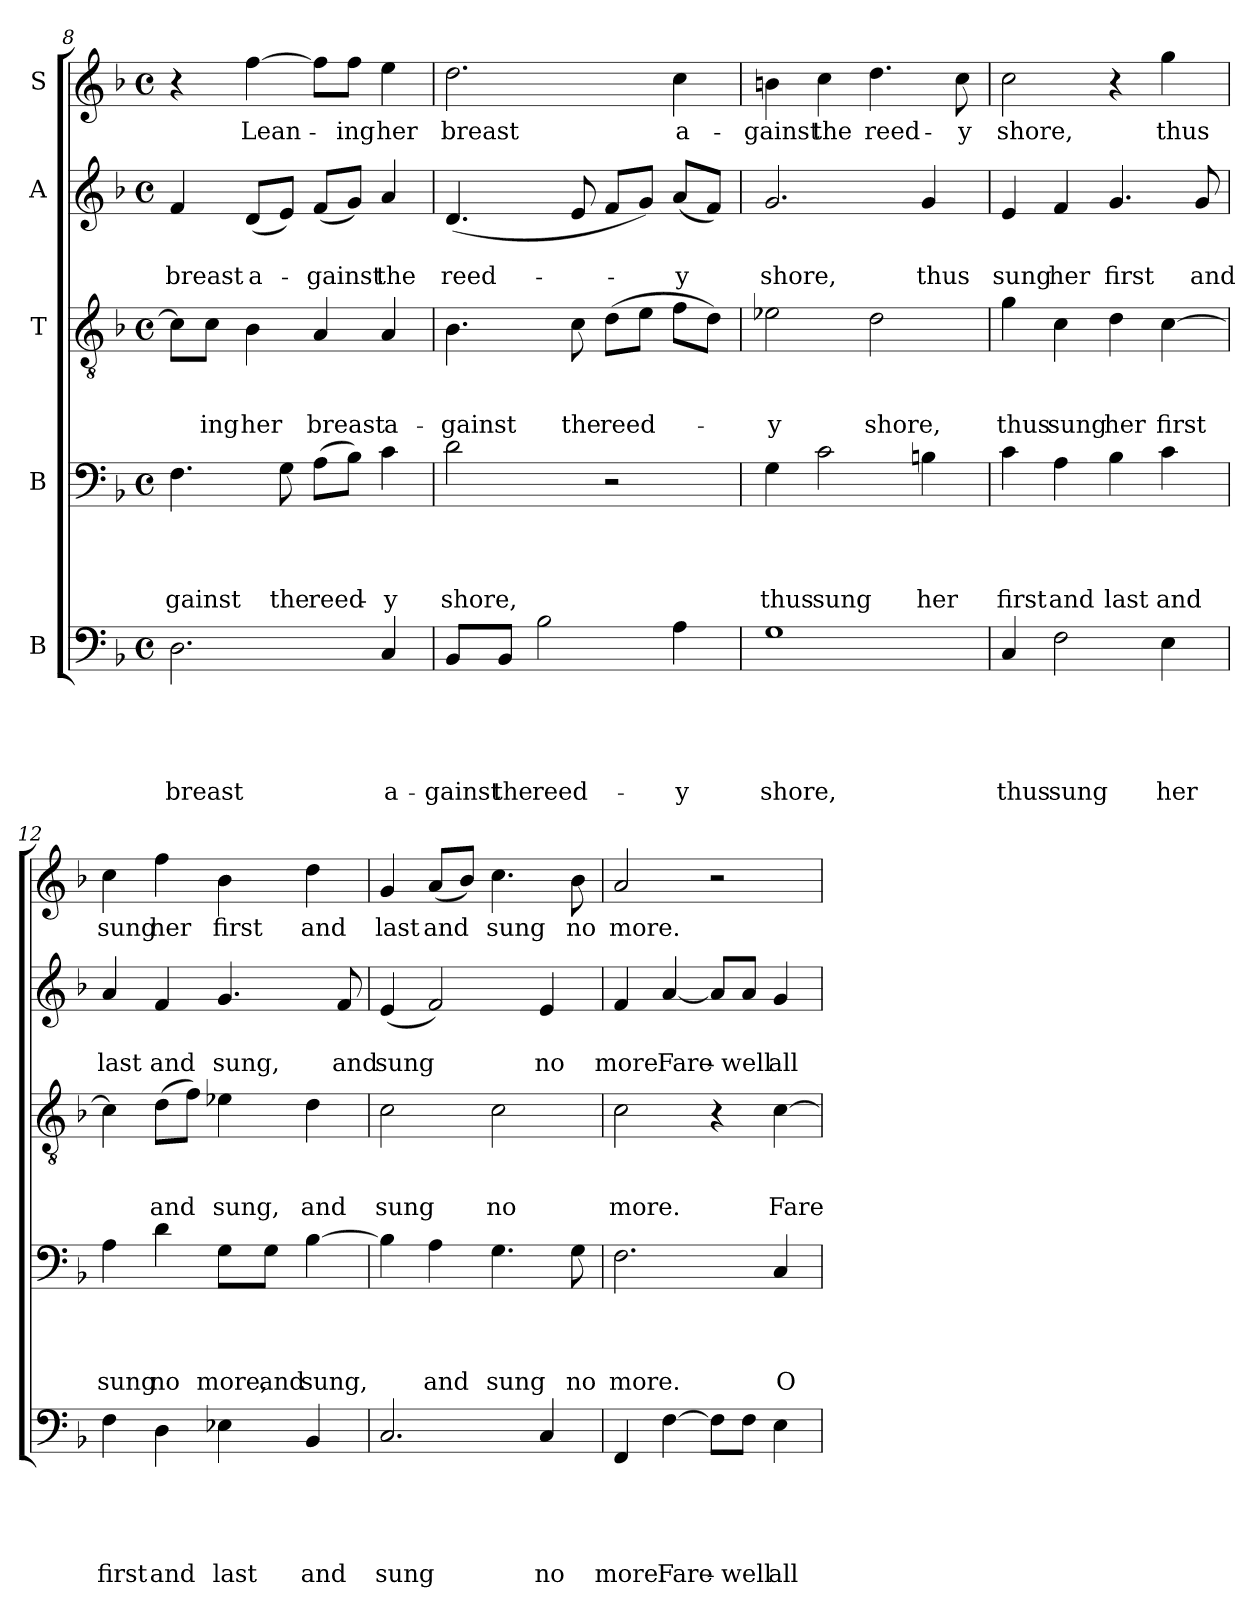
**kern	**text	**text	**text	**text	**text	**kern	**text	**text	**text	**text	**kern	**text	**text	**text	**kern	**text	**text	**kern	**text
*part5	*part5	*part5	*part5	*part5	*part5	*part4	*part4	*part4	*part4	*part4	*part3	*part3	*part3	*part3	*part2	*part2	*part2	*part1	*part1
*staff5	*staff5	*staff5	*staff5	*staff5	*staff5	*staff4	*staff4	*staff4	*staff4	*staff4	*staff3	*staff3	*staff3	*staff3	*staff2	*staff2	*staff2	*staff1	*staff1
*I"B	*	*	*	*	*	*I"B	*	*	*	*	*I"T	*	*	*	*I"A	*	*	*I"S	*
*clefF4	*	*	*	*	*	*clefF4	*	*	*	*	*clefGv2	*	*	*	*clefG2	*	*	*clefG2	*
*k[b-]	*	*	*	*	*	*k[b-]	*	*	*	*	*k[b-]	*	*	*	*k[b-]	*	*	*k[b-]	*
*F:	*	*	*	*	*	*F:	*	*	*	*	*F:	*	*	*	*F:	*	*	*F:	*
*M4/4	*	*	*	*	*	*M4/4	*	*	*	*	*M4/4	*	*	*	*M4/4	*	*	*M4/4	*
*met(c)	*	*	*	*	*	*met(c)	*	*	*	*	*met(c)	*	*	*	*met(c)	*	*	*met(c)	*
=8	=8	=8	=8	=8	=8	=8	=8	=8	=8	=8	=8	=8	=8	=8	=8	=8	=8	=8	=8
!	!	!	!	!	!LO:LY:b	!	!	!	!	!LO:LY:b	!	!	!	!	!	!	!LO:LY:b	!	!
2.D\	.	.	.	.	breast	4.F\	.	.	.	-gainst	8c\L]	.	.	.	4f/	.	breast	4r	.
!	!	!	!	!	!	!	!	!	!	!	!	!	!	!LO:LY:b	!	!	!	!	!
.	.	.	.	.	.	.	.	.	.	.	8c\J	.	.	-ing	.	.	.	.	.
!	!	!	!	!	!	!	!	!	!	!	!	!	!	!LO:LY:b	!	!	!LO:LY:b	!	!LO:LY:b
.	.	.	.	.	.	.	.	.	.	.	4B-\	.	.	her	(<8d/L	.	a-	[4ff\	Lean-
!	!	!	!	!	!	!	!	!	!	!LO:LY:b	!	!	!	!	!	!	!	!	!
.	.	.	.	.	.	8G\	.	.	.	the	.	.	.	.	8e/J)	.	.	.	.
!	!	!	!	!	!	!	!	!	!	!LO:LY:b	!	!	!	!LO:LY:b	!	!	!LO:LY:b	!	!
.	.	.	.	.	.	(>8A\L	.	.	.	reed-	4A/	.	.	breast	(<8f/L	.	-gainst	8ff\L]	.
!	!	!	!	!	!	!	!	!	!	!	!	!	!	!	!	!	!	!	!LO:LY:b
.	.	.	.	.	.	8B-\J)	.	.	.	.	.	.	.	.	8g/J)	.	.	8ff\J	-ing
!	!	!	!	!	!LO:LY:b	!	!	!	!	!LO:LY:b	!	!	!	!LO:LY:b	!	!	!LO:LY:b	!	!LO:LY:b
4C/	.	.	.	.	a-	4c\	.	.	.	-y	4A/	.	.	a-	4a/	.	the	4ee\	her
=9	=9	=9	=9	=9	=9	=9	=9	=9	=9	=9	=9	=9	=9	=9	=9	=9	=9	=9	=9
!	!	!	!	!	!LO:LY:b	!	!	!	!	!LO:LY:b	!	!	!	!LO:LY:b	!	!	!LO:LY:b	!	!LO:LY:b
8BB-/L	.	.	.	.	-gainst	2d\	.	.	.	shore,	4.B-\	.	.	-gainst	(<4.d/	.	reed-	2.dd\	breast
!	!	!	!	!	!LO:LY:b	!	!	!	!	!	!	!	!	!	!	!	!	!	!
8BB-/J	.	.	.	.	the	.	.	.	.	.	.	.	.	.	.	.	.	.	.
!	!	!	!	!	!LO:LY:b	!	!	!	!	!	!	!	!	!	!	!	!	!	!
2B-\	.	.	.	.	reed-	.	.	.	.	.	.	.	.	.	.	.	.	.	.
!	!	!	!	!	!	!	!	!	!	!	!	!	!	!LO:LY:b	!	!	!	!	!
.	.	.	.	.	.	.	.	.	.	.	8c\	.	.	the	8e/	.	.	.	.
!	!	!	!	!	!	!	!	!	!	!	!	!	!	!LO:LY:b	!	!	!	!	!
.	.	.	.	.	.	2r	.	.	.	.	(>8d\L	.	.	reed-	8f/L	.	.	.	.
.	.	.	.	.	.	.	.	.	.	.	8e\J	.	.	.	8g/J)	.	.	.	.
!	!	!	!	!	!LO:LY:b	!	!	!	!	!	!	!	!	!	!	!	!LO:LY:b	!	!LO:LY:b
4A\	.	.	.	.	-y	.	.	.	.	.	8f\L	.	.	.	(<8a/L	.	-y	4cc\	a-
.	.	.	.	.	.	.	.	.	.	.	8d\J)	.	.	.	8f/J)	.	.	.	.
=10	=10	=10	=10	=10	=10	=10	=10	=10	=10	=10	=10	=10	=10	=10	=10	=10	=10	=10	=10
!	!	!	!	!	!LO:LY:b	!	!	!	!	!LO:LY:b	!	!	!	!LO:LY:b	!	!	!LO:LY:b	!	!LO:LY:b
1G	.	.	.	.	shore,	4G\	.	.	.	thus	2e-X\	.	.	-y	2.g/	.	shore,	4bn\	-gainst
!	!	!	!	!	!	!	!	!	!	!LO:LY:b	!	!	!	!	!	!	!	!	!LO:LY:b
.	.	.	.	.	.	2c\	.	.	.	sung	.	.	.	.	.	.	.	4cc\	the
!	!	!	!	!	!	!	!	!	!	!	!	!	!	!LO:LY:b	!	!	!	!	!LO:LY:b
.	.	.	.	.	.	.	.	.	.	.	2d\	.	.	shore,	.	.	.	4.dd\	reed-
!	!	!	!	!	!	!	!	!	!	!LO:LY:b	!	!	!	!	!	!	!LO:LY:b	!	!
.	.	.	.	.	.	4Bn\	.	.	.	her	.	.	.	.	4g/	.	thus	.	.
!	!	!	!	!	!	!	!	!	!	!	!	!	!	!	!	!	!	!	!LO:LY:b
.	.	.	.	.	.	.	.	.	.	.	.	.	.	.	.	.	.	8cc\	-y
!!LO:PB:g=z
=11	=11	=11	=11	=11	=11	=11	=11	=11	=11	=11	=11	=11	=11	=11	=11	=11	=11	=11	=11
!	!	!	!	!	!LO:LY:b	!	!	!	!	!LO:LY:b	!	!	!	!LO:LY:b	!	!	!LO:LY:b	!	!LO:LY:b
4C/	.	.	.	.	thus	4c\	.	.	.	first	4g\	.	.	thus	4e/	.	sung	2cc\	shore,
!	!	!	!	!	!LO:LY:b	!	!	!	!	!LO:LY:b	!	!	!	!LO:LY:b	!	!	!LO:LY:b	!	!
2F\	.	.	.	.	sung	4A\	.	.	.	and	4c\	.	.	sung	4f/	.	her	.	.
!	!	!	!	!	!	!	!	!	!	!LO:LY:b	!	!	!	!LO:LY:b	!	!	!LO:LY:b	!	!
.	.	.	.	.	.	4B-\	.	.	.	last	4d\	.	.	her	4.g/	.	first	4r	.
!	!	!	!	!	!LO:LY:b	!	!	!	!	!LO:LY:b	!	!	!	!LO:LY:b	!	!	!	!	!LO:LY:b
4E\	.	.	.	.	her	4c\	.	.	.	and	[4c\	.	.	first	.	.	.	4gg\	thus
!	!	!	!	!	!	!	!	!	!	!	!	!	!	!	!	!	!LO:LY:b	!	!
.	.	.	.	.	.	.	.	.	.	.	.	.	.	.	8g/	.	and	.	.
=12	=12	=12	=12	=12	=12	=12	=12	=12	=12	=12	=12	=12	=12	=12	=12	=12	=12	=12	=12
!	!	!	!	!	!LO:LY:b	!	!	!	!	!LO:LY:b	!	!	!	!	!	!	!LO:LY:b	!	!LO:LY:b
4F\	.	.	.	.	first	4A\	.	.	.	sung	4c\]	.	.	.	4a/	.	last	4cc\	sung
!	!	!	!	!	!LO:LY:b	!	!	!	!	!LO:LY:b	!	!	!	!LO:LY:b	!	!	!LO:LY:b	!	!LO:LY:b
4D\	.	.	.	.	and	4d\	.	.	.	no	(>8d\L	.	.	and	4f/	.	and	4ff\	her
.	.	.	.	.	.	.	.	.	.	.	8f\J)	.	.	.	.	.	.	.	.
!	!	!	!	!	!LO:LY:b	!	!	!	!	!LO:LY:b	!	!	!	!LO:LY:b	!	!	!LO:LY:b	!	!LO:LY:b
4E-X\	.	.	.	.	last	8G\L	.	.	.	more,	4e-X\	.	.	sung,	4.g/	.	sung,	4b-\	first
!	!	!	!	!	!	!	!	!	!	!LO:LY:b	!	!	!	!	!	!	!	!	!
.	.	.	.	.	.	8G\J	.	.	.	and	.	.	.	.	.	.	.	.	.
!	!	!	!	!	!LO:LY:b	!	!	!	!	!LO:LY:b	!	!	!	!LO:LY:b	!	!	!	!	!LO:LY:b
4BB-/	.	.	.	.	and	[4B-\	.	.	.	sung,	4d\	.	.	and	.	.	.	4dd\	and
!	!	!	!	!	!	!	!	!	!	!	!	!	!	!	!	!	!LO:LY:b	!	!
.	.	.	.	.	.	.	.	.	.	.	.	.	.	.	8f/	.	and	.	.
=13	=13	=13	=13	=13	=13	=13	=13	=13	=13	=13	=13	=13	=13	=13	=13	=13	=13	=13	=13
!	!	!	!	!	!LO:LY:b	!	!	!	!	!	!	!	!	!LO:LY:b	!	!	!LO:LY:b	!	!LO:LY:b
2.C/	.	.	.	.	sung	4B-\]	.	.	.	.	2c\	.	.	sung	(<4e/	.	sung	4g/	last
!	!	!	!	!	!	!	!	!	!	!LO:LY:b	!	!	!	!	!	!	!	!	!LO:LY:b
.	.	.	.	.	.	4A\	.	.	.	and	.	.	.	.	2f/)	.	.	(<8a/L	and
.	.	.	.	.	.	.	.	.	.	.	.	.	.	.	.	.	.	8b-/J)	.
!	!	!	!	!	!	!	!	!	!	!LO:LY:b	!	!	!	!LO:LY:b	!	!	!	!	!LO:LY:b
.	.	.	.	.	.	4.G\	.	.	.	sung	2c\	.	.	no	.	.	.	4.cc\	sung
!	!	!	!	!	!LO:LY:b	!	!	!	!	!	!	!	!	!	!	!	!LO:LY:b	!	!
4C/	.	.	.	.	no	.	.	.	.	.	.	.	.	.	4e/	.	no	.	.
!	!	!	!	!	!	!	!	!	!	!LO:LY:b	!	!	!	!	!	!	!	!	!LO:LY:b
.	.	.	.	.	.	8G\	.	.	.	no	.	.	.	.	.	.	.	8b-\	no
!!LO:LB:g=z
=14	=14	=14	=14	=14	=14	=14	=14	=14	=14	=14	=14	=14	=14	=14	=14	=14	=14	=14	=14
!	!	!	!	!	!LO:LY:b	!	!	!	!	!LO:LY:b	!	!	!	!LO:LY:b	!	!	!LO:LY:b	!	!LO:LY:b
4FF/	.	.	.	.	more.	2.F\	.	.	.	more.	2c\	.	.	more.	4f/	.	more.	2a/	more.
!	!	!	!	!	!LO:LY:b	!	!	!	!	!	!	!	!	!	!	!	!LO:LY:b	!	!
[4F\	.	.	.	.	Fare-	.	.	.	.	.	.	.	.	.	[4a/	.	Fare-	.	.
8F\L]	.	.	.	.	.	.	.	.	.	.	4r	.	.	.	8a/L]	.	.	2r	.
!	!	!	!	!	!LO:LY:b	!	!	!	!	!	!	!	!	!	!	!	!LO:LY:b	!	!
8F\J	.	.	.	.	-well	.	.	.	.	.	.	.	.	.	8a/J	.	-well	.	.
!	!	!	!	!	!LO:LY:b	!	!	!	!	!LO:LY:b	!	!	!	!LO:LY:b	!	!	!LO:LY:b	!	!
4E\	.	.	.	.	all	4C/	.	.	.	O	[4c\	.	.	Fare-	4g/	.	all	.	.
=	=	=	=	=	=	=	=	=	=	=	=	=	=	=	=	=	=	=	=
*-	*-	*-	*-	*-	*-	*-	*-	*-	*-	*-	*-	*-	*-	*-	*-	*-	*-	*-	*-
